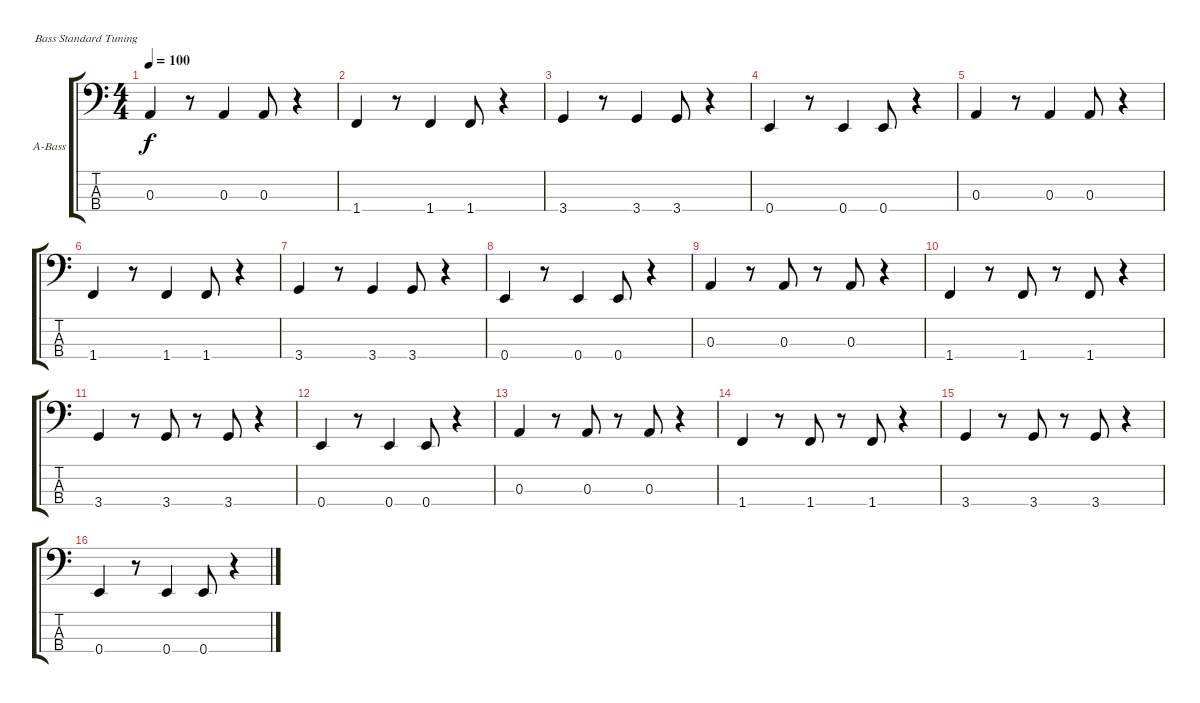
\defaultSystemsLayout 4
\bracketExtendMode groupsimilarinstruments
\firstSystemTrackNameOrientation horizontal
\otherSystemsTrackNameOrientation horizontal
\track ("Bass" "A-Bass") {instrument acousticbass}
\staff {score tabs}
\tuning (G2 D2 A1 E1)
\ts (4 4)
\tempo 100
\clef f4
\scale
0.333333
\ks c
0.3.4{dy f} r.8 0.3.4 0.3.8 r.4 |
\scale
0.333333 1.4.4 r.8 1.4.4 1.4.8 r.4 |
\scale
0.333333 3.4.4 r.8 3.4.4 3.4.8 r.4 |
\scale
0.333333 0.4.4 r.8 0.4.4 0.4.8 r.4 |
\scale
0.333333 0.3.4 r.8 0.3.4 0.3.8 r.4 |
\scale
0.333333 1.4.4 r.8 1.4.4 1.4.8 r.4 |
\scale
0.333333 3.4.4 r.8 3.4.4 3.4.8 r.4 |
\scale
0.333333 0.4.4 r.8 0.4.4 0.4.8 r.4 |
\scale
0.333333 0.3.4 r.8 0.3.8 r.8 0.3.8 r.4 |
\scale
0.333333 1.4.4 r.8 1.4.8 r.8 1.4.8 r.4 |
\scale
0.333333 3.4.4 r.8 3.4.8 r.8 3.4.8 r.4 |
\scale
0.333333 0.4.4 r.8 0.4.4 0.4.8 r.4 |
\scale
0.333333 0.3.4 r.8 0.3.8 r.8 0.3.8 r.4 |
\scale
0.333333 1.4.4 r.8 1.4.8 r.8 1.4.8 r.4 |
\scale
0.333333 3.4.4 r.8 3.4.8 r.8 3.4.8 r.4 |
\scale
0.333333 0.4.4 r.8 0.4.4 0.4.8 r.4
